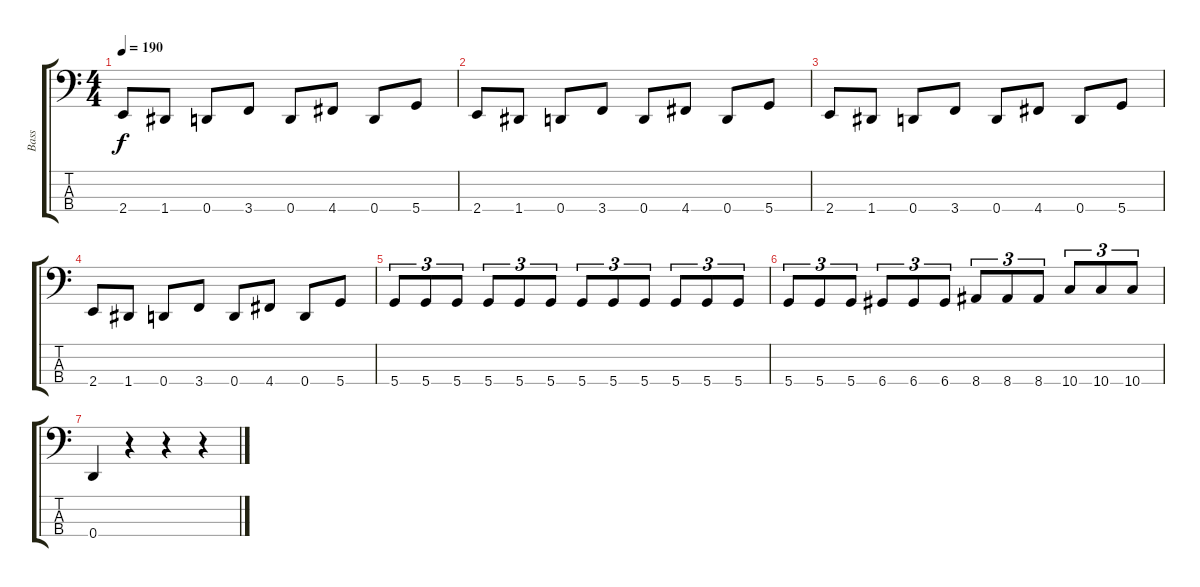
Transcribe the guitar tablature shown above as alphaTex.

\track ("Bass" "Bass") {instrument electricbassfinger}
\staff {score tabs}
\tuning (G2 D2 A1 D1) {hide}
\ts (4 4)
\tempo 190
\clef f4
\ks c
2.4.8{dy f} 1.4.8 0.4.8 3.4.8 0.4.8 4.4.8 0.4.8 5.4.8 |
2.4.8 1.4.8 0.4.8 3.4.8 0.4.8 4.4.8 0.4.8 5.4.8 |
2.4.8 1.4.8 0.4.8 3.4.8 0.4.8 4.4.8 0.4.8 5.4.8 |
2.4.8 1.4.8 0.4.8 3.4.8 0.4.8 4.4.8 0.4.8 5.4.8 |
5.4.8{tu (3 2)} 5.4.8{tu (3 2)} 5.4.8{tu (3 2)} 5.4.8{tu (3 2)} 5.4.8{tu (3 2)} 5.4.8{tu (3 2)} 5.4.8{tu (3 2)} 5.4.8{tu (3 2)} 5.4.8{tu (3 2)} 5.4.8{tu (3 2)} 5.4.8{tu (3 2)} 5.4.8{tu (3 2)} |
5.4.8{tu (3 2)} 5.4.8{tu (3 2)} 5.4.8{tu (3 2)} 6.4.8{tu (3 2)} 6.4.8{tu (3 2)} 6.4.8{tu (3 2)} 8.4.8{tu (3 2)} 8.4.8{tu (3 2)} 8.4.8{tu (3 2)} 10.4.8{tu (3 2)} 10.4.8{tu (3 2)} 10.4.8{tu (3 2)} |
0.4.4 r.4 r.4 r.4
